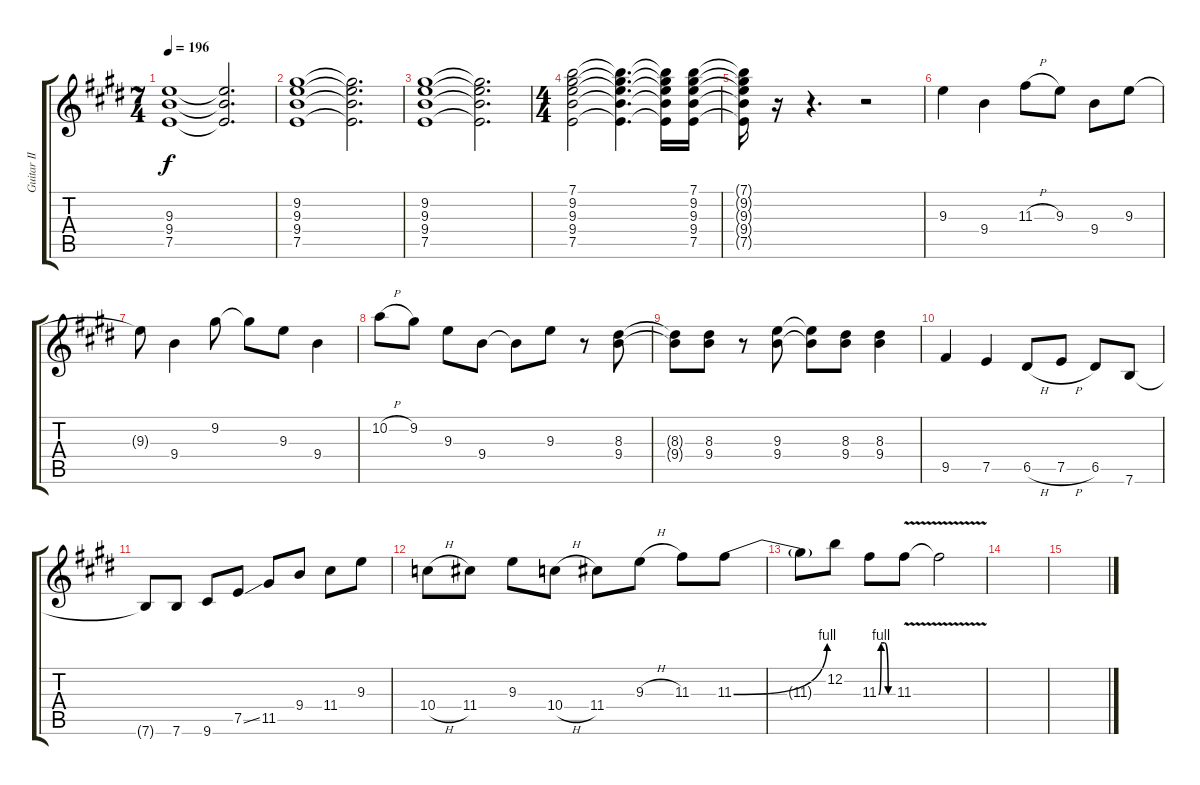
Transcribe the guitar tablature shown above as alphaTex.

\track ("Guitar II" "Guitar II") {instrument electricguitarclean}
\staff {score tabs}
\tuning (E4 B3 G3 D3 A2 E2) {hide}
\ts (7 4)
\tempo 196
\clef g2
\ks e
(9.3 9.4 7.5).1{dy f instrument electricguitarclean} (9.3{t} 9.4{t} 7.5{t}).2{d} |
\ks c#minor
(9.2 9.3 9.4 7.5).1 (9.2{t} 9.3{t} 9.4{t} 7.5{t}).2{d} |
(9.2 9.3 9.4 7.5).1 (9.2{t} 9.3{t} 9.4{t} 7.5{t}).2{d} |
\ts (4 4)
\ks e
(7.1 9.2 9.3 9.4 7.5).2 (7.1{t} 9.2{t} 9.3{t} 9.4{t} 7.5{t}).4{d} (7.1{t} 9.2{t} 9.3{t} 9.4{t} 7.5{t}).16 (7.1 9.2 9.3 9.4 7.5).16 |
\ks c#minor
(7.1{t} 9.2{t} 9.3{t} 9.4{t} 7.5{t}).16 r.16 r.4{d} r.2 |
\ks e
9.3.4 9.4.4 11.3{h}.8 9.3.8 9.4.8 9.3.8 |
\ks c#minor
9.3{t}.8 9.4.4 9.2.8 9.2{t}.8 9.3.8 9.4.4 |
\ks e
10.2{h}.8 9.2.8 9.3.8 9.4.8 9.4{t}.8 9.3.8 r.8 (8.3 9.4).8 |
\ks c#minor
(8.3{t} 9.4{t}).8 (8.3 9.4).8 r.8 (9.3 9.4).8 (9.3{t} 9.4{t}).8 (8.3 9.4).8 (8.3 9.4).4 |
\ks e
9.5.4 7.5.4 6.5{h}.8 7.5{h}.8 6.5.8 7.6.8 |
\ks c#minor
7.6{t}.8 7.6.8 9.6.8 7.5{ss}.8 11.5.8 9.4.8 11.4.8 9.3.8 |
\ks e
10.4{h}.8 11.4.8 9.3.8 10.4{h}.8 11.4.8 9.3{h}.8 11.3.8 11.3{be (bend 0 0 60 4)}.8 |
\ks c#minor
11.3{t}.8 12.2.8 11.3{be (custom 0 0 10 4 25 4 40 0 60 0)}.8 11.3{v}.8 11.3{v t}.2 |
\ks e
|
\ks c#minor
